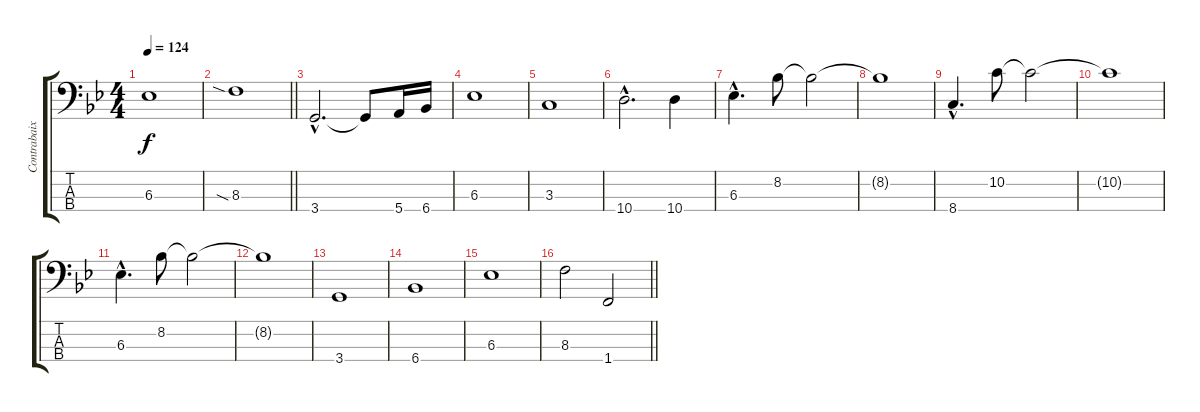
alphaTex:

\track ("Contrabaixo" "Contrabaix") {instrument electricbassfinger}
\staff {score tabs}
\tuning (G2 D2 A1 E1) {hide}
\ts (4 4)
\tempo 124
\clef f4
\ks bb
6.3.1{dy f} |
\barLineRight lightlight
8.3{sia}.1 |
3.4{hac}.2{d} 3.4{t}.8 5.4.16 6.4.16 |
6.3.1 |
3.3.1 |
10.4{hac}.2{d} 10.4.4 |
6.3{hac}.4{d} 8.2.8 8.2{t}.2 |
8.2{t}.1 |
8.4{hac}.4{d} 10.2.8 10.2{t}.2 |
10.2{t}.1 |
6.3{hac}.4{d} 8.2.8 8.2{t}.2 |
8.2{t}.1 |
3.4.1 |
6.4.1 |
6.3.1 |
\barLineRight lightlight
8.3.2 1.4.2
